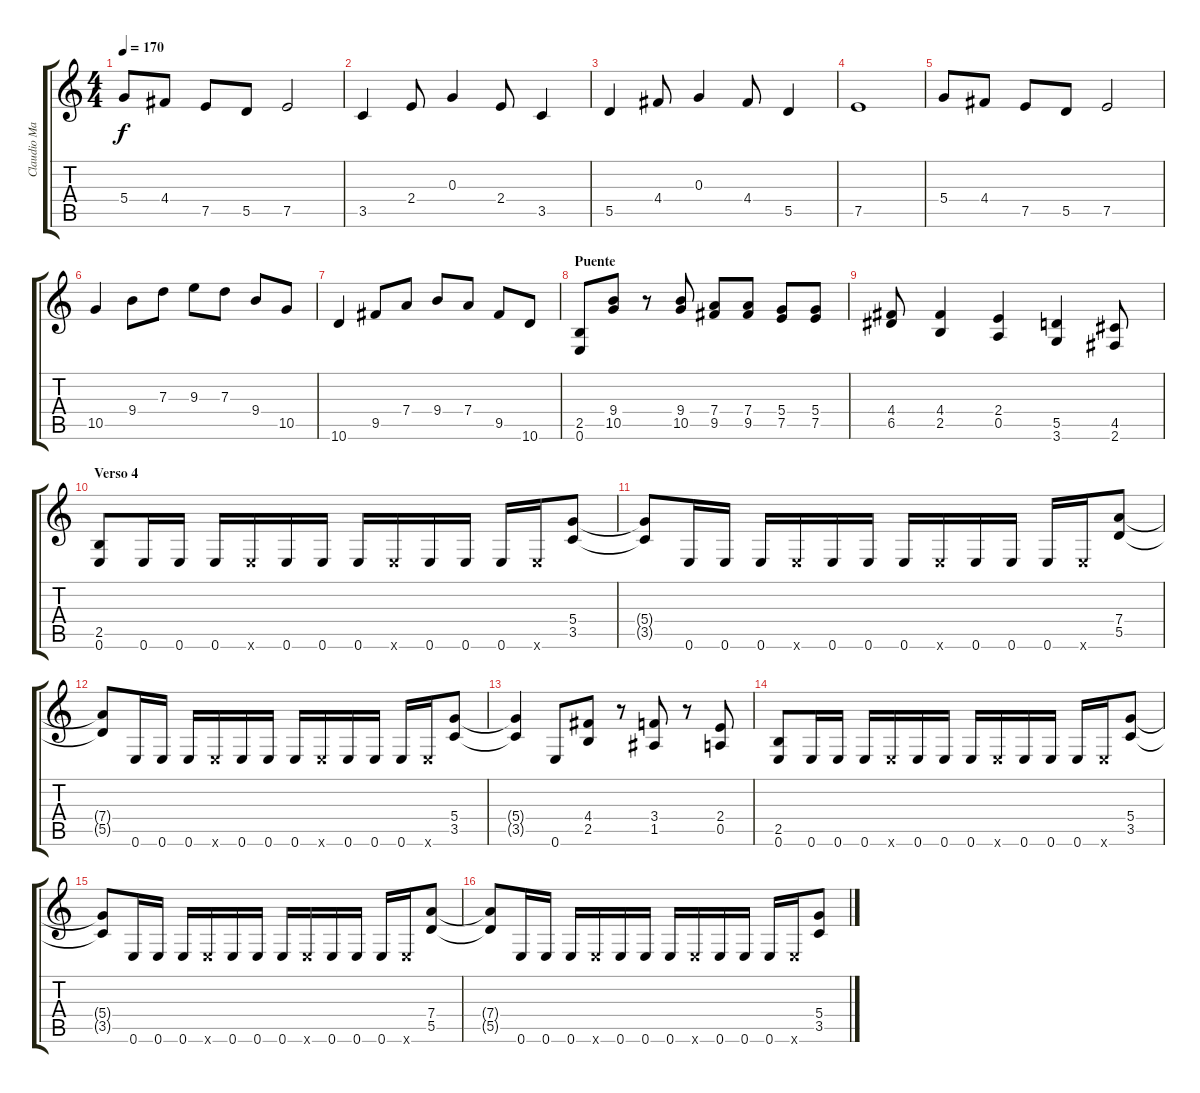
\track ("Claudio Marciello (Gtr 1)" "Claudio Ma") {instrument distortionguitar}
\staff {score tabs}
\tuning (E4 B3 G3 D3 A2 E2) {hide}
\ts (4 4)
\tempo 170
\clef g2
\ks c
5.4.8{dy f} 4.4.8 7.5.8 5.5.8 7.5.2 |
3.5.4 2.4.8 0.3.4 2.4.8 3.5.4 |
5.5.4 4.4.8 0.3.4 4.4.8 5.5.4 |
7.5.1 |
5.4.8 4.4.8 7.5.8 5.5.8 7.5.2 |
10.5.4 9.4.8 7.3.8 9.3.8 7.3.8 9.4.8 10.5.8 |
10.6.4 9.5.8 7.4.8 9.4.8 7.4.8 9.5.8 10.6.8 |
\section ("" "Puente")
(2.5 0.6).8 (9.4 10.5).8 r.8 (9.4 10.5).8 (7.4 9.5).8 (7.4 9.5).8 (5.4 7.5).8 (5.4 7.5).8 |
(4.4 6.5).8 (4.4 2.5).4 (2.4 0.5).4 (5.5 3.6).4 (4.5 2.6).8 |
\section ("" "Verso 4")
(2.5 0.6).8 0.6.16 0.6.16 0.6.16 0.6{x}.16 0.6.16 0.6.16 0.6.16 0.6{x}.16 0.6.16 0.6.16 0.6.16 0.6{x}.16 (5.4 3.5).8 |
(5.4{t} 3.5{t}).8 0.6.16 0.6.16 0.6.16 0.6{x}.16 0.6.16 0.6.16 0.6.16 0.6{x}.16 0.6.16 0.6.16 0.6.16 0.6{x}.16 (7.4 5.5).8 |
(7.4{t} 5.5{t}).8 0.6.16 0.6.16 0.6.16 0.6{x}.16 0.6.16 0.6.16 0.6.16 0.6{x}.16 0.6.16 0.6.16 0.6.16 0.6{x}.16 (5.4 3.5).8 |
(5.4{t} 3.5{t}).4 0.6.8 (4.4 2.5).8 r.8 (3.4 1.5).8 r.8 (2.4 0.5).8 |
(2.5 0.6).8 0.6.16 0.6.16 0.6.16 0.6{x}.16 0.6.16 0.6.16 0.6.16 0.6{x}.16 0.6.16 0.6.16 0.6.16 0.6{x}.16 (5.4 3.5).8 |
(5.4{t} 3.5{t}).8 0.6.16 0.6.16 0.6.16 0.6{x}.16 0.6.16 0.6.16 0.6.16 0.6{x}.16 0.6.16 0.6.16 0.6.16 0.6{x}.16 (7.4 5.5).8 |
(7.4{t} 5.5{t}).8 0.6.16 0.6.16 0.6.16 0.6{x}.16 0.6.16 0.6.16 0.6.16 0.6{x}.16 0.6.16 0.6.16 0.6.16 0.6{x}.16 (5.4 3.5).8
